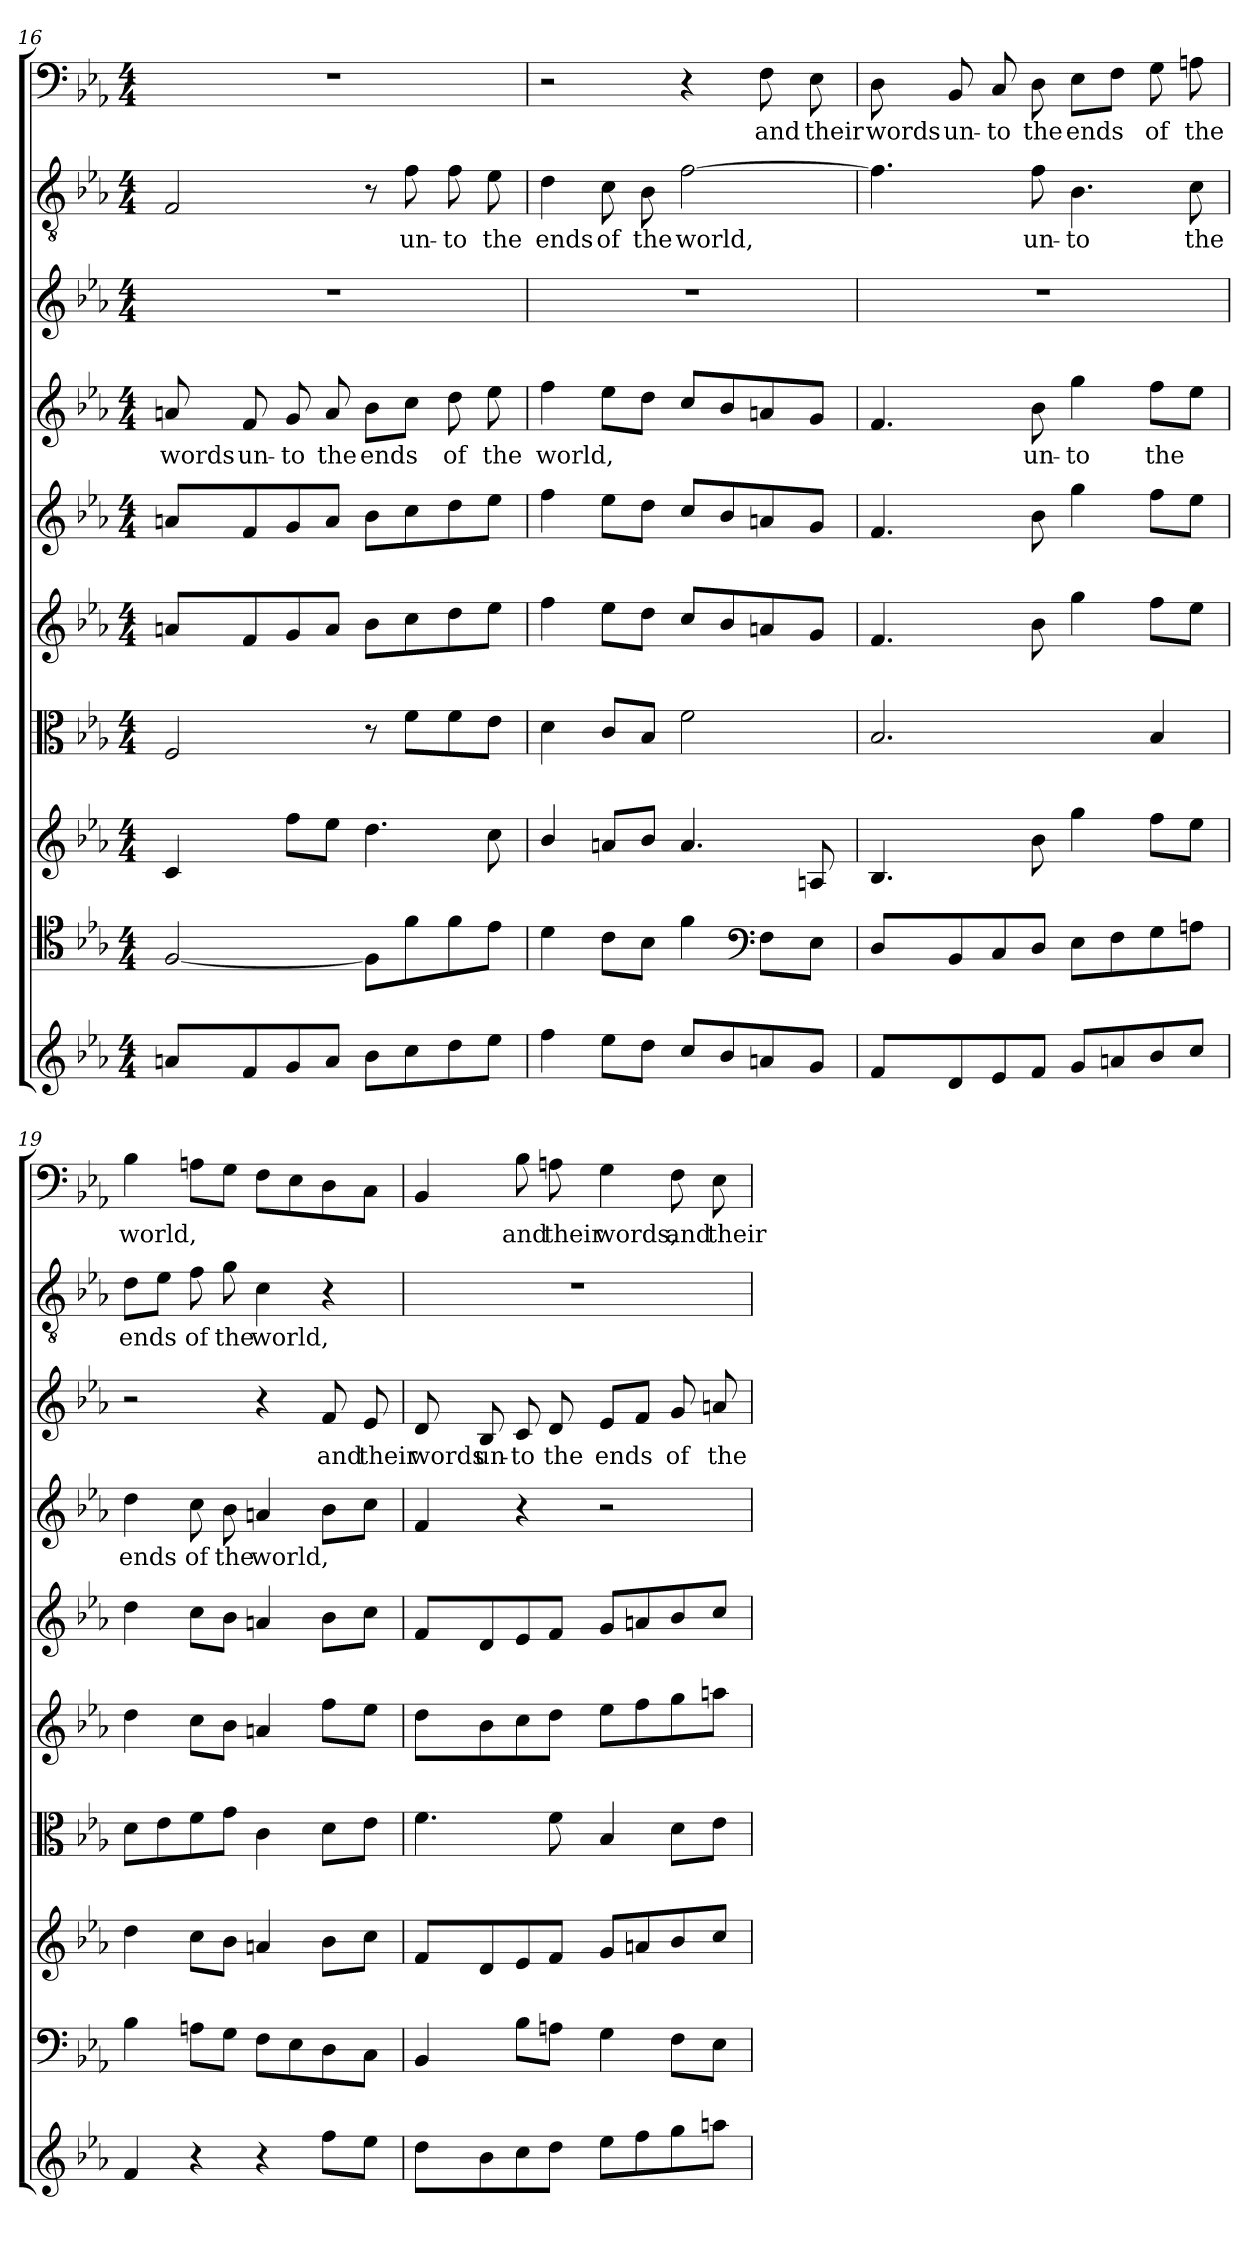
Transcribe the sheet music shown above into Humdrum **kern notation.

**kern	**kern	**kern	**kern	**kern	**kern	**kern	**text	**kern	**text	**kern	**text	**kern	**text
*part10	*part9	*part8	*part7	*part6	*part5	*part4	*part4	*part3	*part3	*part2	*part2	*part1	*part1
*staff10	*staff9	*staff8	*staff7	*staff6	*staff5	*staff4	*staff4	*staff3	*staff3	*staff2	*staff2	*staff1	*staff1
*clefG2	*clefC4	*clefG2	*clefC3	*clefG2	*clefG2	*clefG2	*	*clefG2	*	*clefGv2	*	*clefF4	*
*k[b-e-a-]	*k[b-e-a-]	*k[b-e-a-]	*k[b-e-a-]	*k[b-e-a-]	*k[b-e-a-]	*k[b-e-a-]	*	*k[b-e-a-]	*	*k[b-e-a-]	*	*k[b-e-a-]	*
*E-:	*E-:	*E-:	*E-:	*E-:	*E-:	*E-:	*	*E-:	*	*E-:	*	*E-:	*
*M4/4	*M4/4	*M4/4	*M4/4	*M4/4	*M4/4	*M4/4	*	*M4/4	*	*M4/4	*	*M4/4	*
=16	=16	=16	=16	=16	=16	=16	=16	=16	=16	=16	=16	=16	=16
8an/L	[2F/	4c/	2F/	8an/L	8an/L	8an/	words	1r	.	2F/	.	1r	.
8f/	.	.	.	8f/	8f/	8f/	un-	.	.	.	.	.	.
8g/	.	8ff\L	.	8g/	8g/	8g/	-to	.	.	.	.	.	.
8a/J	.	8ee-\J	.	8a/J	8a/J	8a/	the	.	.	.	.	.	.
8b-\L	8F\L]	4.dd\	8r	8b-\L	8b-\L	8b-\L	ends	.	.	8r	.	.	.
8cc\	8f\	.	8f\L	8cc\	8cc\	8cc\J	.	.	.	8f\	un-	.	.
8dd\	8f\	.	8f\	8dd\	8dd\	8dd\	of	.	.	8f\	-to	.	.
8ee-\J	8e-\J	8cc\	8e-\J	8ee-\J	8ee-\J	8ee-\	the	.	.	8e-\	the	.	.
=17	=17	=17	=17	=17	=17	=17	=17	=17	=17	=17	=17	=17	=17
4ff\	4d\	4b-/	4d\	4ff\	4ff\	4ff\	world,	1r	.	4d\	ends	2r	.
8ee-\L	8c\L	8an/L	8c/L	8ee-\L	8ee-\L	8ee-\L	.	.	.	8c\	of	.	.
8dd\J	8B-\J	8b-/J	8B-/J	8dd\J	8dd\J	8dd\J	.	.	.	8B-\	the	.	.
8cc/L	4f\	4.a/	2f\	8cc/L	8cc/L	8cc/L	.	.	.	[2f\	world,	4r	.
8b-/	.	.	.	8b-/	8b-/	8b-/	.	.	.	.	.	.	.
*	*clefF4	*	*	*	*	*	*	*	*	*	*	*	*
8an/	8F\L	.	.	8an/	8an/	8an/	.	.	.	.	.	8F\	and
8g/J	8E-\J	8An/	.	8g/J	8g/J	8g/J	.	.	.	.	.	8E-\	their
=18	=18	=18	=18	=18	=18	=18	=18	=18	=18	=18	=18	=18	=18
8f/L	8D/L	4.B-/	2.B-/	4.f/	4.f/	4.f/	.	1r	.	4.f\]	.	8D\	words
8d/	8BB-/	.	.	.	.	.	.	.	.	.	.	8BB-/	un-
8e-/	8C/	.	.	.	.	.	.	.	.	.	.	8C/	-to
8f/J	8D/J	8b-\	.	8b-\	8b-\	8b-\	un-	.	.	8f\	un-	8D\	the
8g/L	8E-\L	4gg\	.	4gg\	4gg\	4gg\	-to	.	.	4.B-\	-to	8E-\L	ends
8an/	8F\	.	.	.	.	.	.	.	.	.	.	8F\J	.
8b-/	8G\	8ff\L	4B-/	8ff\L	8ff\L	8ff\L	the	.	.	.	.	8G\	of
8cc/J	8An\J	8ee-\J	.	8ee-\J	8ee-\J	8ee-\J	.	.	.	8c\	the	8An\	the
=19	=19	=19	=19	=19	=19	=19	=19	=19	=19	=19	=19	=19	=19
4f/	4B-\	4dd\	8d\L	4dd\	4dd\	4dd\	ends	2r	.	8d\L	ends	4B-\	world,
.	.	.	8e-\	.	.	.	.	.	.	8e-\J	.	.	.
4r	8An\L	8cc\L	8f\	8cc\L	8cc\L	8cc\	of	.	.	8f\	of	8An\L	.
.	8G\J	8b-\J	8g\J	8b-\J	8b-\J	8b-\	the	.	.	8g\	the	8G\J	.
4r	8F\L	4an/	4c\	4an/	4an/	4an/	world,	4r	.	4c\	world,	8F\L	.
.	8E-\	.	.	.	.	.	.	.	.	.	.	8E-\	.
8ff\L	8D\	8b-\L	8d\L	8ff\L	8b-\L	8b-\L	.	8f/	and	4r	.	8D\	.
8ee-\J	8C\J	8cc\J	8e-\J	8ee-\J	8cc\J	8cc\J	.	8e-/	their	.	.	8C\J	.
=20	=20	=20	=20	=20	=20	=20	=20	=20	=20	=20	=20	=20	=20
8dd\L	4BB-/	8f/L	4.f\	8dd\L	8f/L	4f/	.	8d/	words	1r	.	4BB-/	.
8b-\	.	8d/	.	8b-\	8d/	.	.	8B-/	un-	.	.	.	.
8cc\	8B-\L	8e-/	.	8cc\	8e-/	4r	.	8c/	-to	.	.	8B-\	and
8dd\J	8An\J	8f/J	8f\	8dd\J	8f/J	.	.	8d/	the	.	.	8An\	their
8ee-\L	4G\	8g/L	4B-/	8ee-\L	8g/L	2r	.	8e-/L	ends	.	.	4G\	words,
8ff\	.	8an/	.	8ff\	8an/	.	.	8f/J	.	.	.	.	.
8gg\	8F\L	8b-/	8d\L	8gg\	8b-/	.	.	8g/	of	.	.	8F\	and
8aan\J	8E-\J	8cc/J	8e-\J	8aan\J	8cc/J	.	.	8an/	the	.	.	8E-\	their
=	=	=	=	=	=	=	=	=	=	=	=	=	=
*-	*-	*-	*-	*-	*-	*-	*-	*-	*-	*-	*-	*-	*-
